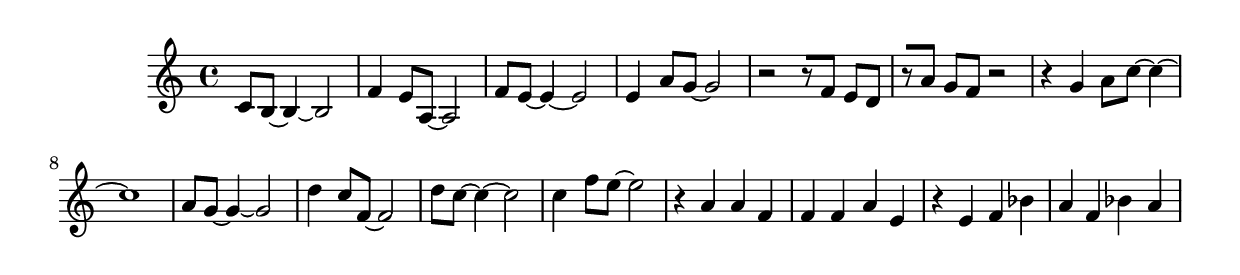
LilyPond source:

\version "2.19.82"
\language "english"

\header {
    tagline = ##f
}

\layout {}

\paper {}

\score {
    {
        \accidentalStyle modern-cautionary
        c'8
        [
        b8
        ~
        ]
        b4
        ~
        b2
        f'4
        e'8
        [
        a8
        ~
        ]
        a2
        f'8
        [
        e'8
        ~
        ]
        e'4
        ~
        e'2
        e'4
        a'8
        [
        g'8
        ~
        ]
        g'2
        r2
        r8
        [
        f'8
        ]
        e'8
        [
        d'8
        ]
        r8
        [
        a'8
        ]
        g'8
        [
        f'8
        ]
        r2
        r4
        g'4
        a'8
        [
        c''8
        ~
        ]
        c''4
        ~
        c''1
        a'8
        [
        g'8
        ~
        ]
        g'4
        ~
        g'2
        d''4
        c''8
        [
        f'8
        ~
        ]
        f'2
        d''8
        [
        c''8
        ~
        ]
        c''4
        ~
        c''2
        c''4
        f''8
        [
        e''8
        ~
        ]
        e''2
        r4
        a'4
        a'4
        f'4
        f'4
        f'4
        a'4
        e'4
        r4
        e'4
        f'4
        bf'4
        a'4
        f'4
        bf'4
        a'4
    }
}